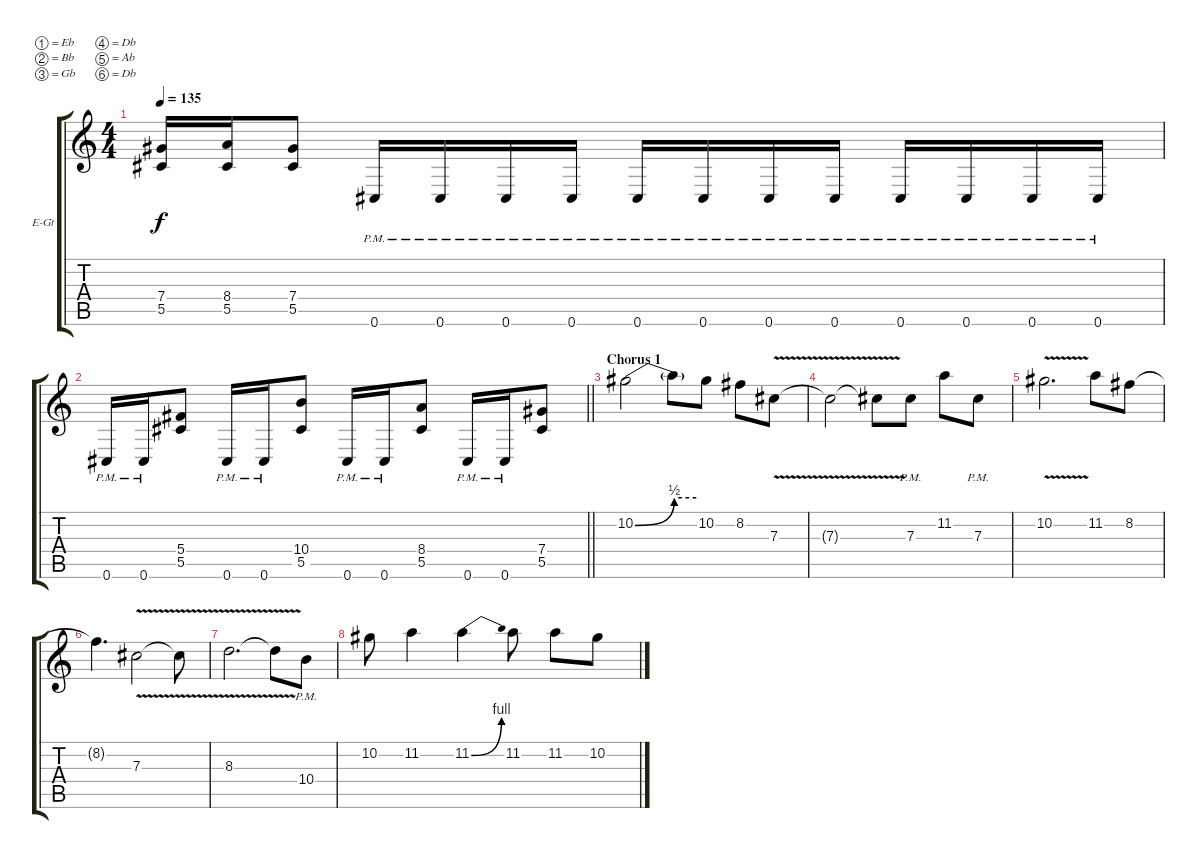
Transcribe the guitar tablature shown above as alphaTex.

\bracketExtendMode groupsimilarinstruments
\firstSystemTrackNameOrientation horizontal
\otherSystemsTrackNameOrientation horizontal
\track ("Lead Guitar" "E-Gt") {instrument distortionguitar}
\staff {score tabs}
\tuning (Eb4 Bb3 Gb3 Db3 Ab2 Db2)
\ts (4 4)
\tempo 135
\clef g2
\ks c
(7.4 5.5).16{dy f} (8.4 5.5).16 (7.4 5.5).8 0.6{pm}.16 0.6{pm}.16 0.6{pm}.16 0.6{pm}.16 0.6{pm}.16 0.6{pm}.16 0.6{pm}.16 0.6{pm}.16 0.6{pm}.16 0.6{pm}.16 0.6{pm}.16 0.6{pm}.16 |
\barLineRight lightlight
0.6{pm}.16 0.6{pm}.16 (5.4 5.5).8 0.6{pm}.16 0.6{pm}.16 (10.4 5.5).8 0.6{pm}.16 0.6{pm}.16 (8.4 5.5).8 0.6{pm}.16 0.6{pm}.16 (7.4 5.5).8 |
\section ("" "Chorus 1")
10.2{be (bend 0 0 60 2)}.2 10.2{be (hold 0 2 60 2) t}.8 10.2.8 8.2.8 7.3{v}.8 |
7.3{v t}.2 7.3{v t}.8 7.3{pm}.8 11.2.8 7.3{pm}.8 |
10.2{v}.2{d} 11.2.8 8.2.8 |
8.2{t}.4{d} 7.3{v}.2 7.3{t}.8 |
8.3{v}.2{d} 8.3{t}.8 10.4{pm}.8 |
10.2.8 11.2.4 11.2{be (bend 0 0 60 4)}.4 11.2.8 11.2.8 10.2.8
